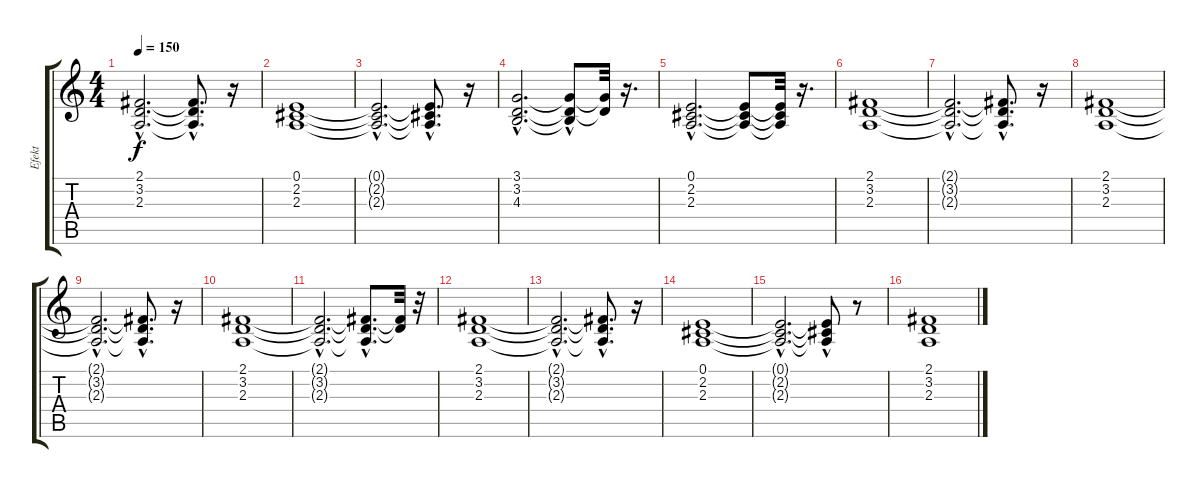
\track ("Efekt" "Efekt") {instrument fx1rain}
\staff {score tabs}
\tuning (E4 B3 G3 D3 A2 E2) {hide}
\ts (4 4)
\tempo 150
\clef g2
\ks c
(2.1{hac t} 3.2{hac t} 2.3{hac t}).2{d dy f} (2.1{t} 3.2{hac t} 2.3{t}).8{d} r.16 |
(0.1 2.2 2.3).1 |
(0.1{hac t} 2.2{hac t} 2.3{hac t}).2{d} (0.1{hac t} 2.2{hac t} 2.3{t}).8{d} r.16 |
(3.1{hac} 3.2{hac} 4.3{hac}).2{d} (3.1{t} 3.2{t} 4.3{hac t}).8 (3.1{t} 3.2{t}).32 r.16{d} |
(0.1{hac} 2.2{hac} 2.3{hac}).2{d} (0.1{t} 2.2{t} 2.3{t}).8 (0.1{t} 2.2{t} 2.3{t}).32 r.16{d} |
(2.1 3.2 2.3).1 |
(2.1{hac t} 3.2{hac t} 2.3{hac t}).2{d} (2.1{hac t} 3.2{hac t} 2.3{t}).8{d} r.16 |
(2.1 3.2 2.3).1 |
(2.1{hac t} 3.2{hac t} 2.3{hac t}).2{d} (2.1{hac t} 3.2{t} 2.3{t}).8{d} r.16 |
(2.1 3.2 2.3).1 |
(2.1{hac t} 3.2{hac t} 2.3{hac t}).2{d} (2.1{hac t} 3.2{hac t} 2.3{hac t}).8{d} (2.1{t} 3.2{t}).32 r.32 |
(2.1 3.2 2.3).1 |
(2.1{hac t} 3.2{hac t} 2.3{hac t}).2{d} (2.1{t} 3.2{hac t} 2.3{t}).8{d} r.16 |
(0.1 2.2 2.3).1 |
(0.1{hac t} 2.2{hac t} 2.3{hac t}).2{d} (0.1{t} 2.2{hac t} 2.3{hac t}).8 r.8 |
(2.1 3.2 2.3).1
